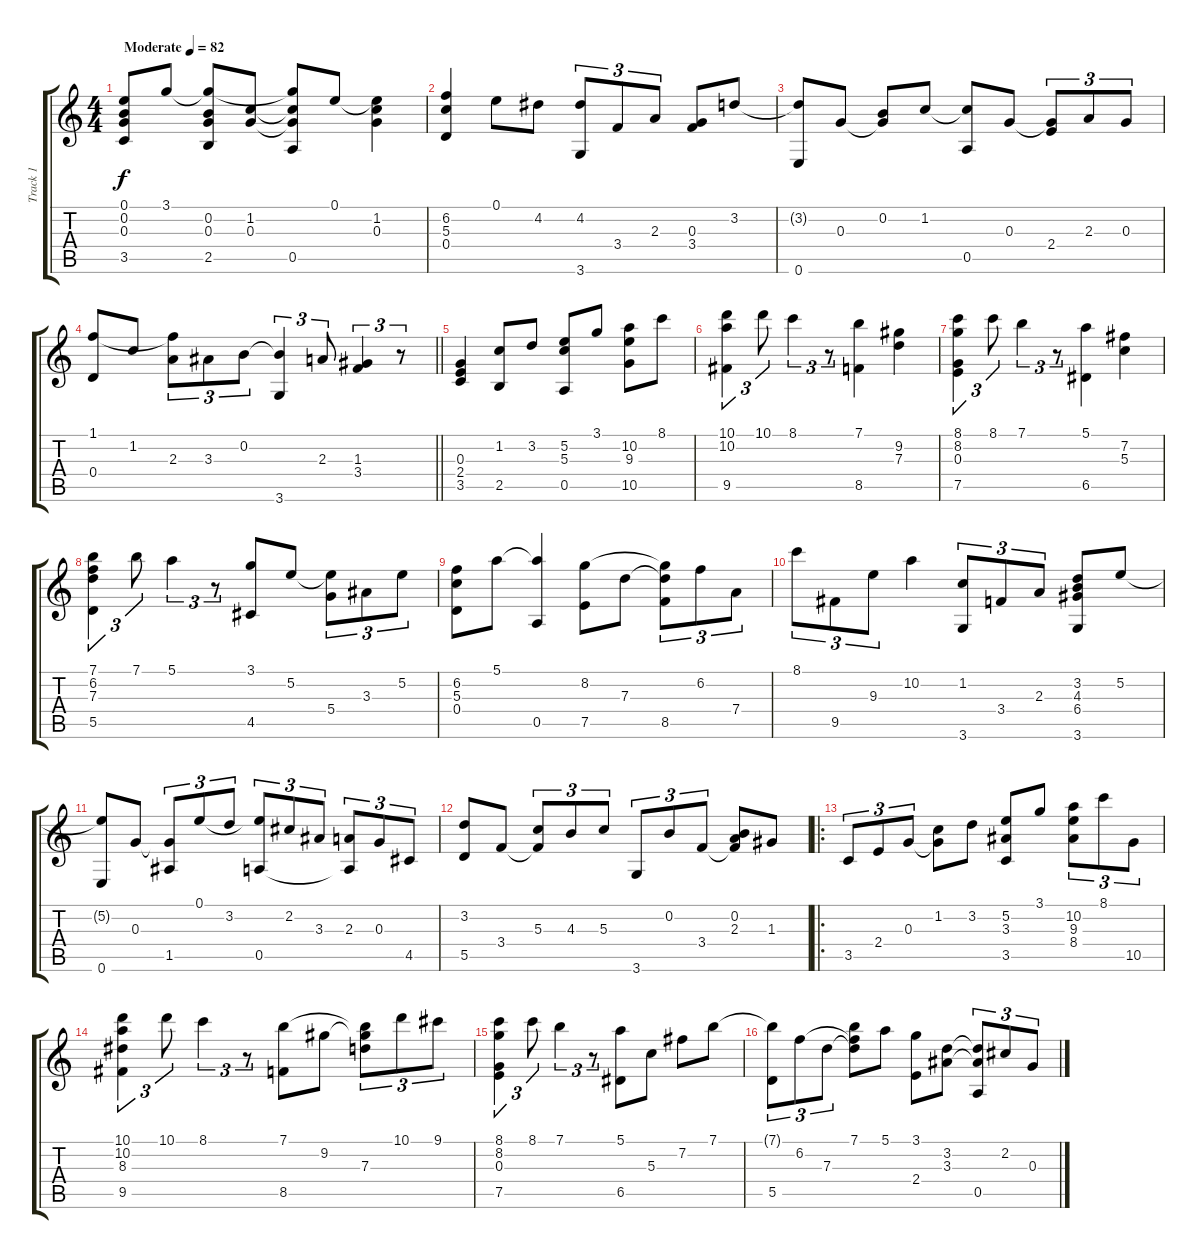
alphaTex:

\track ("Track 1" "Track 1") {instrument electricguitarjazz}
\staff {score tabs}
\tuning (E4 B3 G3 D3 A2 E2) {hide}
\ts (4 4)
\tempo (82 "Moderate")
\clef g2
\ks c
(0.1 0.2 0.3 3.5).8{dy f instrument electricguitarjazz} 3.1.8 (3.1{t} 0.2 0.3 2.5).8 (1.2 0.3).8 (3.1{t} 1.2{t} 0.3{t} 0.5).8 0.1.8 (0.1{t} 1.2 0.3).4 |
(6.2 5.3 0.4).4 0.1.8 4.2.8 (4.2 3.6).8{tu (3 2)} 3.4.8{tu (3 2)} 2.3.8{tu (3 2)} (0.3 3.4).8 3.2.8 |
(3.2{t} 0.6).8 0.3.8 (0.2 0.3{t}).8 1.2.8 (1.2{t} 0.5).8 0.3.8 (0.3{t} 2.4).8{tu (3 2)} 2.3.8{tu (3 2)} 0.3.8{tu (3 2)} |
\barLineRight lightlight
(1.1 0.4).8 1.2.8 (1.1{t} 2.3).8{tu (3 2)} 3.3.8{tu (3 2)} 0.2.8{tu (3 2)} (0.2{t} 3.6).4{tu (3 2)} 2.3.8{tu (3 2)} (1.3 3.4).4{tu (3 2)} r.8{tu (3 2)} |
(0.3 2.4 3.5).4 (1.2 2.5).8 3.2.8 (5.2 5.3 0.5).8 3.1.8 (10.2 9.3 10.5).8 8.1.8 |
(10.1 10.2 9.5).4{tu (3 2)} 10.1.8{tu (3 2)} 8.1.4{tu (3 2)} r.8{tu (3 2)} (7.1 8.5).4 (9.2 7.3).4 |
(8.1 8.2 0.3 7.5).4{tu (3 2)} 8.1.8{tu (3 2)} 7.1.4{tu (3 2)} r.8{tu (3 2)} (5.1 6.5).4 (7.2 5.3).4 |
(7.1 6.2 7.3 5.5).4{tu (3 2)} 7.1.8{tu (3 2)} 5.1.4{tu (3 2)} r.8{tu (3 2)} (3.1 4.5).8 5.2.8 (5.2{t} 5.4).8{tu (3 2)} 3.3.8{tu (3 2)} 5.2.8{tu (3 2)} |
(6.2 5.3 0.4).8 5.1.8 (5.1{t} 0.5).4 (8.2 7.5).8 7.3.8 (8.2{t} 7.3{t} 8.5).8{tu (3 2)} 6.2.8{tu (3 2)} 7.4.8{tu (3 2)} |
8.1.8{tu (3 2)} 9.5.8{tu (3 2)} 9.3.8{tu (3 2)} 10.2.4 (1.2 3.6).8{tu (3 2)} 3.4.8{tu (3 2)} 2.3.8{tu (3 2)} (3.2 4.3 6.4 3.6).8 5.2.8 |
(5.2{t} 0.6).8 0.3.8 (0.3{t} 1.5).8{tu (3 2)} 0.1.8{tu (3 2)} 3.2.8{tu (3 2)} (0.1{t} 0.5).8{tu (3 2)} 2.2.8{tu (3 2)} 3.3.8{tu (3 2)} (2.3 0.5{t}).8{tu (3 2)} 0.3.8{tu (3 2)} 4.5.8{tu (3 2)} |
(3.2 5.5).8 3.4.8 (5.3 3.4{t}).8{tu (3 2)} 4.3.8{tu (3 2)} 5.3.8{tu (3 2)} 3.6.8{tu (3 2)} 0.2.8{tu (3 2)} 3.4.8{tu (3 2)} (0.2 2.3 3.4{t}).8 1.3.8 |
\ro
3.5.8{tu (3 2)} 2.4.8{tu (3 2)} 0.3.8{tu (3 2)} (1.2 0.3{t}).8 3.2.8 (5.2 3.3 3.5).8 3.1.8 (10.2 9.3 8.4).8{tu (3 2)} 8.1.8{tu (3 2)} 10.5.8{tu (3 2)} |
(10.1 10.2 8.3 9.5).4{tu (3 2)} 10.1.8{tu (3 2)} 8.1.4{tu (3 2)} r.8{tu (3 2)} (7.1 8.5).8 9.2.8 (7.1{t} 9.2{t} 7.3).8{tu (3 2)} 10.1.8{tu (3 2)} 9.1.8{tu (3 2)} |
(8.1 8.2 0.3 7.5).4{tu (3 2)} 8.1.8{tu (3 2)} 7.1.4{tu (3 2)} r.8{tu (3 2)} (5.1 6.5).8 5.3.8 7.2.8 7.1.8 |
(7.1{t} 5.5).8{tu (3 2)} 6.2.8{tu (3 2)} 7.3.8{tu (3 2)} (7.1 6.2{t} 7.3{t}).8 5.1.8 (3.1 2.4).8 (3.2 3.3).8 (3.2{t} 3.3{t} 0.5).8{tu (3 2)} 2.2.8{tu (3 2)} 0.3.8{tu (3 2)}
